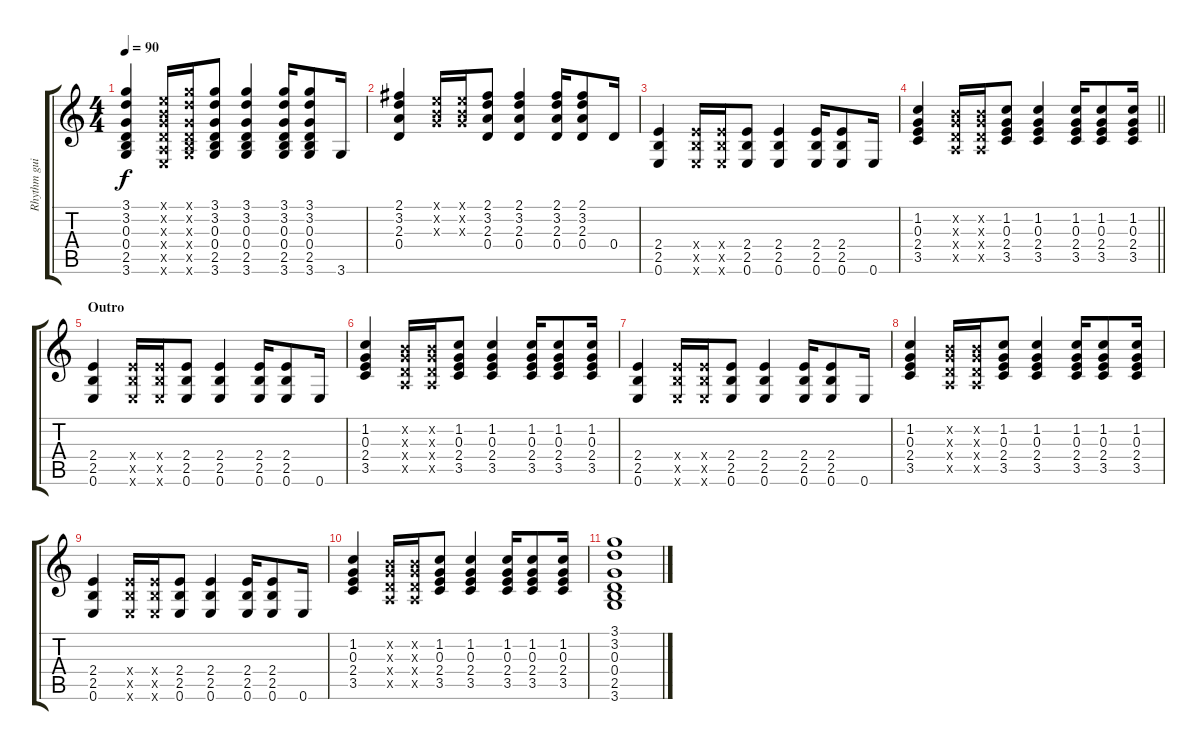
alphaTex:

\track ("Rhythm guitar 2" "Rhythm gui") {instrument distortionguitar}
\staff {score tabs}
\tuning (E4 B3 G3 D3 A2 E2) {hide}
\ts (4 4)
\tempo 90
\clef g2
\ks c
(3.1 3.2 0.3 0.4 2.5 3.6).4{dy f} (0.1{x} 0.2{x} 0.3{x} 0.4{x} 0.5{x} 0.6{x}).16 (3.1{x} 3.2{x} 0.3{x} 0.4{x} 2.5{x} 3.6{x}).16 (3.1 3.2 0.3 0.4 2.5 3.6).8 (3.1 3.2 0.3 0.4 2.5 3.6).4 (3.1 3.2 0.3 0.4 2.5 3.6).16 (3.1 3.2 0.3 0.4 2.5 3.6).8 3.6.16 |
(2.1 3.2 2.3 0.4).4 (0.1{x} 0.2{x} 0.3{x}).16 (0.1{x} 0.2{x} 0.3{x}).16 (2.1 3.2 2.3 0.4).8 (2.1 3.2 2.3 0.4).4 (2.1 3.2 2.3 0.4).16 (2.1 3.2 2.3 0.4).8 0.4.16 |
(2.4 2.5 0.6).4 (2.4{x} 2.5{x} 0.6{x}).16 (2.4{x} 2.5{x} 0.6{x}).16 (2.4 2.5 0.6).8 (2.4 2.5 0.6).4 (2.4 2.5 0.6).16 (2.4 2.5 0.6).8 0.6.16 |
\barLineRight lightlight
(1.2 0.3 2.4 3.5).4 (0.2{x} 0.3{x} 0.4{x} 0.5{x}).16 (0.2{x} 0.3{x} 0.4{x} 0.5{x}).16 (1.2 0.3 2.4 3.5).8 (1.2 0.3 2.4 3.5).4 (1.2 0.3 2.4 3.5).16 (1.2 0.3 2.4 3.5).8 (1.2 0.3 2.4 3.5).16 |
\section ("" "Outro")
(2.4 2.5 0.6).4 (2.4{x} 2.5{x} 0.6{x}).16 (2.4{x} 2.5{x} 0.6{x}).16 (2.4 2.5 0.6).8 (2.4 2.5 0.6).4 (2.4 2.5 0.6).16 (2.4 2.5 0.6).8 0.6.16 |
(1.2 0.3 2.4 3.5).4 (0.2{x} 0.3{x} 0.4{x} 0.5{x}).16 (0.2{x} 0.3{x} 0.4{x} 0.5{x}).16 (1.2 0.3 2.4 3.5).8 (1.2 0.3 2.4 3.5).4 (1.2 0.3 2.4 3.5).16 (1.2 0.3 2.4 3.5).8 (1.2 0.3 2.4 3.5).16 |
(2.4 2.5 0.6).4 (2.4{x} 2.5{x} 0.6{x}).16 (2.4{x} 2.5{x} 0.6{x}).16 (2.4 2.5 0.6).8 (2.4 2.5 0.6).4 (2.4 2.5 0.6).16 (2.4 2.5 0.6).8 0.6.16 |
(1.2 0.3 2.4 3.5).4 (0.2{x} 0.3{x} 0.4{x} 0.5{x}).16 (0.2{x} 0.3{x} 0.4{x} 0.5{x}).16 (1.2 0.3 2.4 3.5).8 (1.2 0.3 2.4 3.5).4 (1.2 0.3 2.4 3.5).16 (1.2 0.3 2.4 3.5).8 (1.2 0.3 2.4 3.5).16 |
(2.4 2.5 0.6).4 (2.4{x} 2.5{x} 0.6{x}).16 (2.4{x} 2.5{x} 0.6{x}).16 (2.4 2.5 0.6).8 (2.4 2.5 0.6).4 (2.4 2.5 0.6).16 (2.4 2.5 0.6).8 0.6.16 |
(1.2 0.3 2.4 3.5).4 (0.2{x} 0.3{x} 0.4{x} 0.5{x}).16 (0.2{x} 0.3{x} 0.4{x} 0.5{x}).16 (1.2 0.3 2.4 3.5).8 (1.2 0.3 2.4 3.5).4 (1.2 0.3 2.4 3.5).16 (1.2 0.3 2.4 3.5).8 (1.2 0.3 2.4 3.5).16 |
(3.1 3.2 0.3 0.4 2.5 3.6).1
